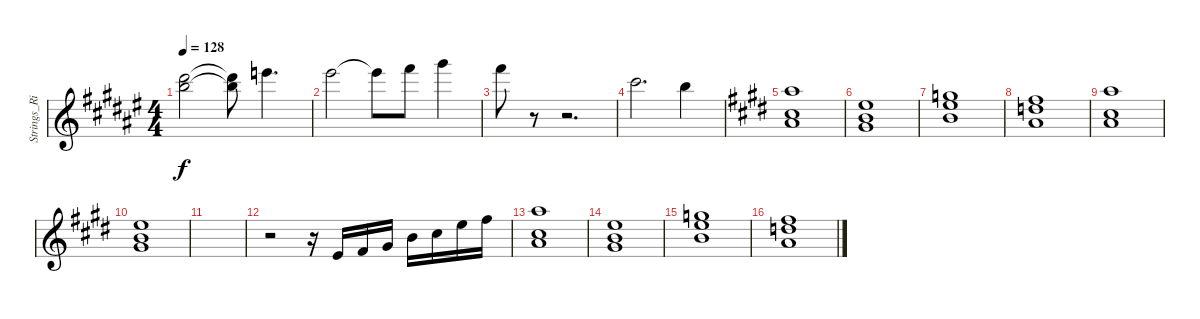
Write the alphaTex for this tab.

\track ("Strings_Right" "Strings_Ri") {instrument stringensemble1}
\staff {score}
\tuning (E5 B4 G4 D4 A3 E3) {hide}
\ts (4 4)
\tempo 128
\clef g2
\ks d#minor
(11.1 21.4).2{dy f} (11.1{t} 21.4{t}).8 12.1.4{d} |
13.1.2 13.1{t}.8 14.1.8 16.1.4 |
14.1.8 r.8 r.2{d} |
9.1.2{d} 7.1.4 |
\ks c#minor
(5.1 2.2 2.3).1 |
(0.1 0.2 1.3).1 |
(0.1 0.2 12.3).1 |
(2.1 3.2 2.3).1 |
(5.1 2.2 2.3).1 |
(0.1 0.2 1.3).1 |
|
r.2 r.16 2.4.16 4.4.16 1.3.16 0.2.16 2.2.16 0.1.16 2.1.16 |
(5.1 2.2 2.3).1 |
(0.1 0.2 1.3).1 |
(0.1 0.2 12.3).1 |
(2.1 3.2 2.3).1
